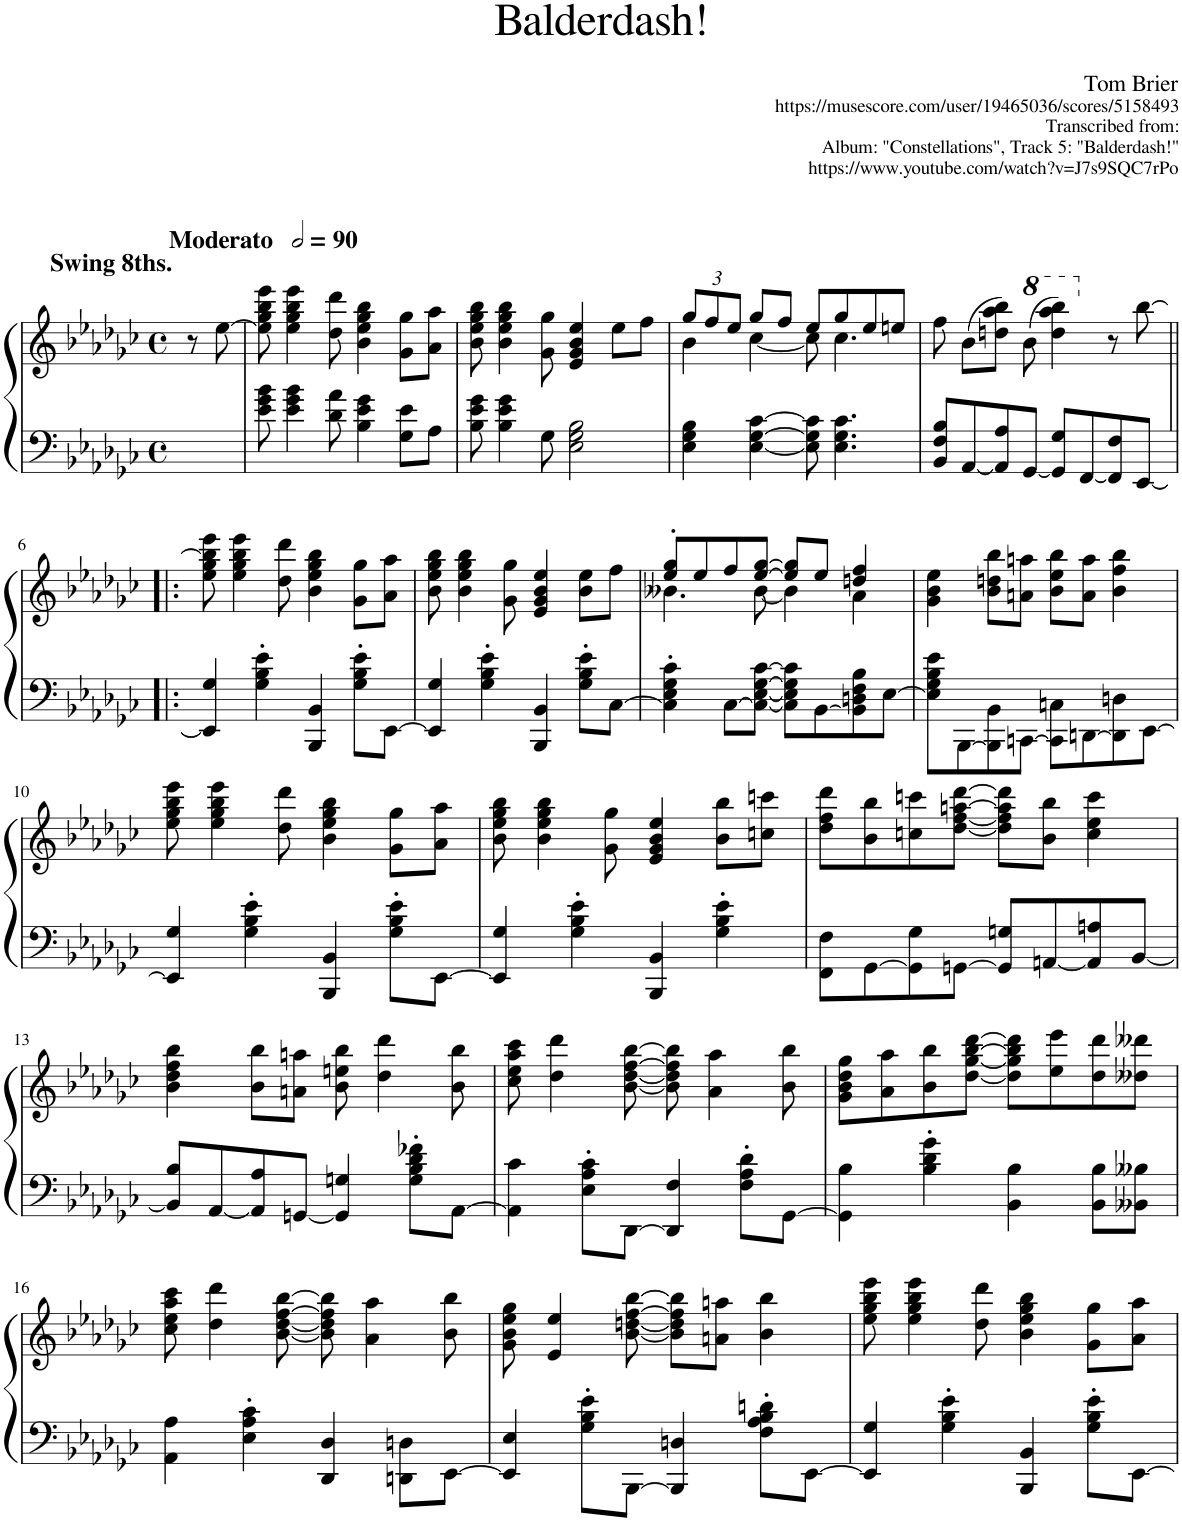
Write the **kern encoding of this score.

**kern	**kern
*part1	*part1
*staff2	*staff1
*I"Piano	*
*I'Pno.	*
*clefF4	*clefG2
*k[b-e-a-d-g-c-]	*k[b-e-a-d-g-c-]
*G-:	*G-:
*M4/4	*M4/4
*met(c)	*met(c)
*MM180	*MM180
=1	=1
!	!LO:TX:a:B:t=Moderato
!	!LO:TX:a:B:t=Swing 8ths.
4ryy	8r
.	[8ee-\
=2	=2
8e-\ 8g-\ 8b-\	8ee-\] 8gg-\ 8bb-\ 8eee-\
4e-\ 4g-\ 4b-\	4ee-\ 4gg-\ 4bb-\ 4eee-\
8d-\ 8a-\	8dd-\ 8ddd-\
4B-\ 4e-\ 4g-\	4b-\ 4ee-\ 4gg-\ 4bb-\
8G-\ 8e-\L	8g-\ 8gg-\L
8A-\J	8a-\ 8aa-\J
=3	=3
8B-\ 8e-\ 8g-\	8b-\ 8ee-\ 8gg-\ 8bb-\
4B-\ 4e-\ 4g-\	4b-\ 4ee-\ 4gg-\ 4bb-\
8G-\	8g-\ 8gg-\
2E-\ 2G-\ 2B-\	4e-/ 4g-/ 4b-/ 4ee-/
.	8ee-\L
.	8ff\J
=4	=4
*	*Xbrackettup
*	*^
4E-\ 4G-\ 4B-\	12gg-/L	4b-\
.	12ff/	.
.	12ee-/J	.
[4E-\ [4G-\ [4c-\	8gg-/L	[4cc-\
.	8ff/J	.
8E-\] 8G-\] 8c-\]	8ee-/L	8cc-\]
4.E-\ 4.G-\ 4.c-\	8gg-/	4.cc-\
.	8ee-/	.
.	8een/J	.
*	*v	*v
=5	=5
8BB-/ 8F/ 8B-/L	8ff\
[8AA-/	(8b-\L
8AA-/] 8A-/	8ddn\ 8aa-\ 8bb-\J)
*	*8va
[8GG-/J	(8bb-\
8GG-/] 8G-/L	4ddd\ 4aaa-\ 4bbb-\)
[8FF/	.
*	*X8va
8FF/] 8F/	8r
[8EE-/J	[8bb-\
!!LO:LB:g=z
=6!|:	=6!|:
4EE-/] 4G-/	8ee-\ 8gg-\ 8bb-\] 8eee-\
.	4ee-\ 4gg-\ 4bb-\ 4eee-\
4G-\' 4B-\' 4e-\'	.
.	8dd-\ 8ddd-\
4BBB-/ 4BB-/	4b-\ 4ee-\ 4gg-\ 4bb-\
8G-\' 8B-\' 8e-\'L	8g-\ 8gg-\L
[8EE-\J	8a-\ 8aa-\J
=7	=7
4EE-/] 4G-/	8b-\ 8ee-\ 8gg-\ 8bb-\
.	4b-\ 4ee-\ 4gg-\ 4bb-\
4G-\' 4B-\' 4e-\'	.
.	8g-\ 8gg-\
4BBB-/ 4BB-/	4e-/ 4g-/ 4b-/ 4ee-/
8G-\' 8B-\' 8e-\'L	8b-\ 8ee-\L
[8C-\J	8ff\J
=8	=8
*	*^
4C-\]' 4E-\' 4G-\' 4c-\'	8ee-/' 8gg-/'L	4.b--X\
.	8ee-/	.
[8C-\L	8ff/	.
8C-\_ [8E-\ [8G-\ [8c-\J	[8ee-/ [8gg-/J	[8b--\
8C-\] 8E-\] 8G-\] 8c-\]L	8ee-/] 8gg-/]L	4b--\]
[8BB-\	8ee-/J	.
8BB-\] 8Dn\ 8F\ 8B-\	4ddn/ 4ff/	4a-\
[8E-\J	.	.
*	*v	*v
=9	=9
8E-\] 8G-\ 8B-\ 8e-\L	4g-\ 4b-\ 4ee-\
[8BBB-\	.
8BBB-\] 8BB-\	8b-\ 8ddn\ 8bb-\L
[8CCn\J	8an\ 8aan\J
8CC\] 8Cn\L	8b-\ 8ee-\ 8bb-\L
[8DDn\	8a\ 8aa\J
8DD\] 8Dn\	4b-\ 4ff\ 4bb-\
[8EE-\J	.
!!LO:LB:g=z
=10	=10
4EE-/] 4G-/	8ee-\ 8gg-\ 8bb-\ 8eee-\
.	4ee-\ 4gg-\ 4bb-\ 4eee-\
4G-\' 4B-\' 4e-\'	.
.	8dd-\ 8ddd-\
4BBB-/ 4BB-/	4b-\ 4ee-\ 4gg-\ 4bb-\
8G-\' 8B-\' 8e-\'L	8g-\ 8gg-\L
[8EE-\J	8a-\ 8aa-\J
=11	=11
4EE-/] 4G-/	8b-\ 8ee-\ 8gg-\ 8bb-\
.	4b-\ 4ee-\ 4gg-\ 4bb-\
4G-\' 4B-\' 4e-\'	.
.	8g-\ 8gg-\
4BBB-/ 4BB-/	4e-/ 4g-/ 4b-/ 4ee-/
4G-\' 4B-\' 4e-\'	8b-\ 8bb-\L
.	8ccn\ 8cccn\J
=12	=12
8FF\ 8F\L	8dd-\ 8ff\ 8ddd-\L
[8GG-\	8b-\ 8bb-\
8GG-\] 8G-\	8ccn\ 8cccn\
[8GGn\J	[8dd-\ [8ff\ [8aan\ [8ddd-\J
8GG/] 8Gn/L	8dd-\] 8ff\] 8aa\] 8ddd-\]L
[8AAn/	8b-\ 8bb-\J
8AA/] 8An/	4cc\ 4ee-\ 4ccc\
[8BB-/J	.
!!LO:LB:g=z
=13	=13
8BB-/] 8B-/L	4b-\ 4dd-\ 4ff\ 4bb-\
[8AA-/	.
8AA-/] 8A-/	8b-\ 8bb-\L
[8GGn/J	8an\ 8aan\J
4GG/] 4Gn/	8b-\ 8een\ 8bb-\
.	4dd-\ 4ddd-\
8G\' 8B-\' 8d-\' 8f-X\'L	.
[8AA-\J	8b-\ 8bb-\
=14	=14
4AA-\] 4c-\	8cc-\ 8ee-\ 8aa-\ 8ccc-\
.	4dd-\ 4ddd-\
8E-\' 8A-\' 8c-\'L	.
[8DD-\J	[8b-\ [8dd-\ [8ff\ [8bb-\
4DD-/] 4F/	8b-\] 8dd-\] 8ff\] 8bb-\]
.	4a-\ 4aa-\
8F\' 8A-\' 8d-\'L	.
[8GG-\J	8b-\ 8bb-\
=15	=15
4GG-\] 4B-\	8g-\ 8b-\ 8dd-\ 8gg-\L
.	8a-\ 8aa-\
4B-\' 4d-\' 4g-\'	8b-\ 8bb-\
.	[8dd-\ [8gg-\ [8bb-\ [8ddd-\J
4BB-\ 4B-\	8dd-\] 8gg-\] 8bb-\] 8ddd-\]L
.	8ee-\ 8eee-\
8BB-\ 8B-\L	8dd-\ 8ddd-\
8BB--X\ 8B--X\J	8dd--X\ 8ddd--X\J
!!LO:LB:g=z
=16	=16
4AA-\ 4A-\	8cc-\ 8ee-\ 8aa-\ 8ccc-\
.	4dd-\ 4ddd-\
4E-\' 4A-\' 4c-\'	.
.	[8b-\ [8dd-\ [8ff\ [8bb-\
4DD-/ 4D-/	8b-\] 8dd-\] 8ff\] 8bb-\]
.	4a-\ 4aa-\
8DDn\ 8Dn\L	.
[8EE-\J	8b-\ 8bb-\
=17	=17
4EE-/] 4E-/	8g-\ 8b-\ 8ee-\ 8gg-\
.	4e-/ 4ee-/
8G-\' 8B-\' 8e-\'L	.
[8BBB-\J	[8b-\ [8ddn\ [8ff\ [8bb-\
4BBB-/] 4Dn/	8b-\] 8dd\] 8ff\] 8bb-\]L
.	8an\ 8aan\J
8F\' 8A-\' 8B-\' 8dn\'L	4b-\ 4bb-\
[8EE-\J	.
=18	=18
4EE-/] 4G-/	8ee-\ 8gg-\ 8bb-\ 8eee-\
.	4ee-\ 4gg-\ 4bb-\ 4eee-\
4G-\' 4B-\' 4e-\'	.
.	8dd-\ 8ddd-\
4BBB-/ 4BB-/	4b-\ 4ee-\ 4gg-\ 4bb-\
8G-\' 8B-\' 8e-\'L	8g-\ 8gg-\L
[8EE-\J	8a-\ 8aa-\J
=	=
*-	*-
